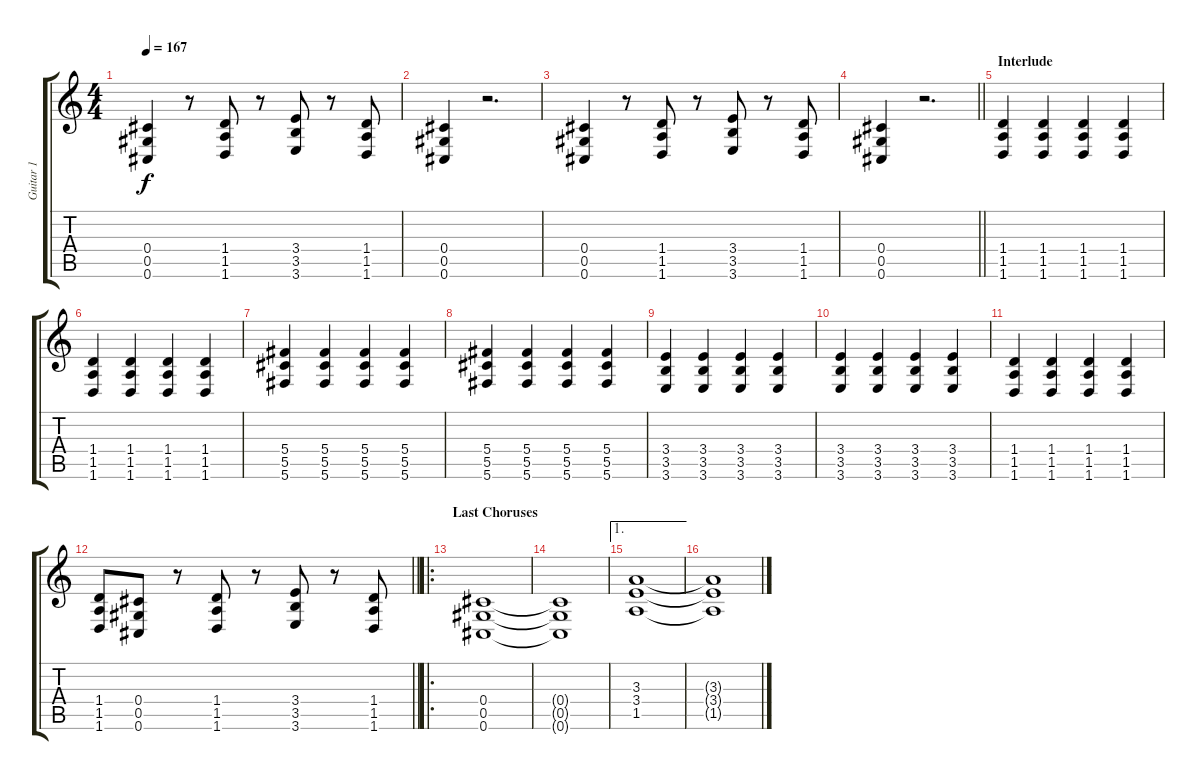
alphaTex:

\track ("Guitar 1" "Guitar 1") {instrument distortionguitar}
\staff {score tabs}
\tuning (Eb4 Bb3 Gb3 Db3 Ab2 Db2) {hide}
\ts (4 4)
\tempo 167
\clef g2
\ks c
(0.4 0.5 0.6).4{dy f} r.8 (1.4 1.5 1.6).8 r.8 (3.4 3.5 3.6).8 r.8 (1.4 1.5 1.6).8 |
(0.4 0.5 0.6).4 r.2{d} |
(0.4 0.5 0.6).4 r.8 (1.4 1.5 1.6).8 r.8 (3.4 3.5 3.6).8 r.8 (1.4 1.5 1.6).8 |
\barLineRight lightlight
(0.4 0.5 0.6).4 r.2{d} |
\section ("" "Interlude")
(1.4 1.5 1.6).4 (1.4 1.5 1.6).4 (1.4 1.5 1.6).4 (1.4 1.5 1.6).4 |
(1.4 1.5 1.6).4 (1.4 1.5 1.6).4 (1.4 1.5 1.6).4 (1.4 1.5 1.6).4 |
(5.4 5.5 5.6).4 (5.4 5.5 5.6).4 (5.4 5.5 5.6).4 (5.4 5.5 5.6).4 |
(5.4 5.5 5.6).4 (5.4 5.5 5.6).4 (5.4 5.5 5.6).4 (5.4 5.5 5.6).4 |
(3.4 3.5 3.6).4 (3.4 3.5 3.6).4 (3.4 3.5 3.6).4 (3.4 3.5 3.6).4 |
(3.4 3.5 3.6).4 (3.4 3.5 3.6).4 (3.4 3.5 3.6).4 (3.4 3.5 3.6).4 |
(1.4 1.5 1.6).4 (1.4 1.5 1.6).4 (1.4 1.5 1.6).4 (1.4 1.5 1.6).4 |
\barLineRight lightlight
(1.4 1.5 1.6).8 (0.4 0.5 0.6).8 r.8 (1.4 1.5 1.6).8 r.8 (3.4 3.5 3.6).8 r.8 (1.4 1.5 1.6).8 |
\ro
\section ("" "Last Choruses")
(0.4 0.5 0.6).1 |
(0.4{t} 0.5{t} 0.6{t}).1 |
\ae 1
(3.3 3.4 1.5).1 |
(3.3{t} 3.4{t} 1.5{t}).1
